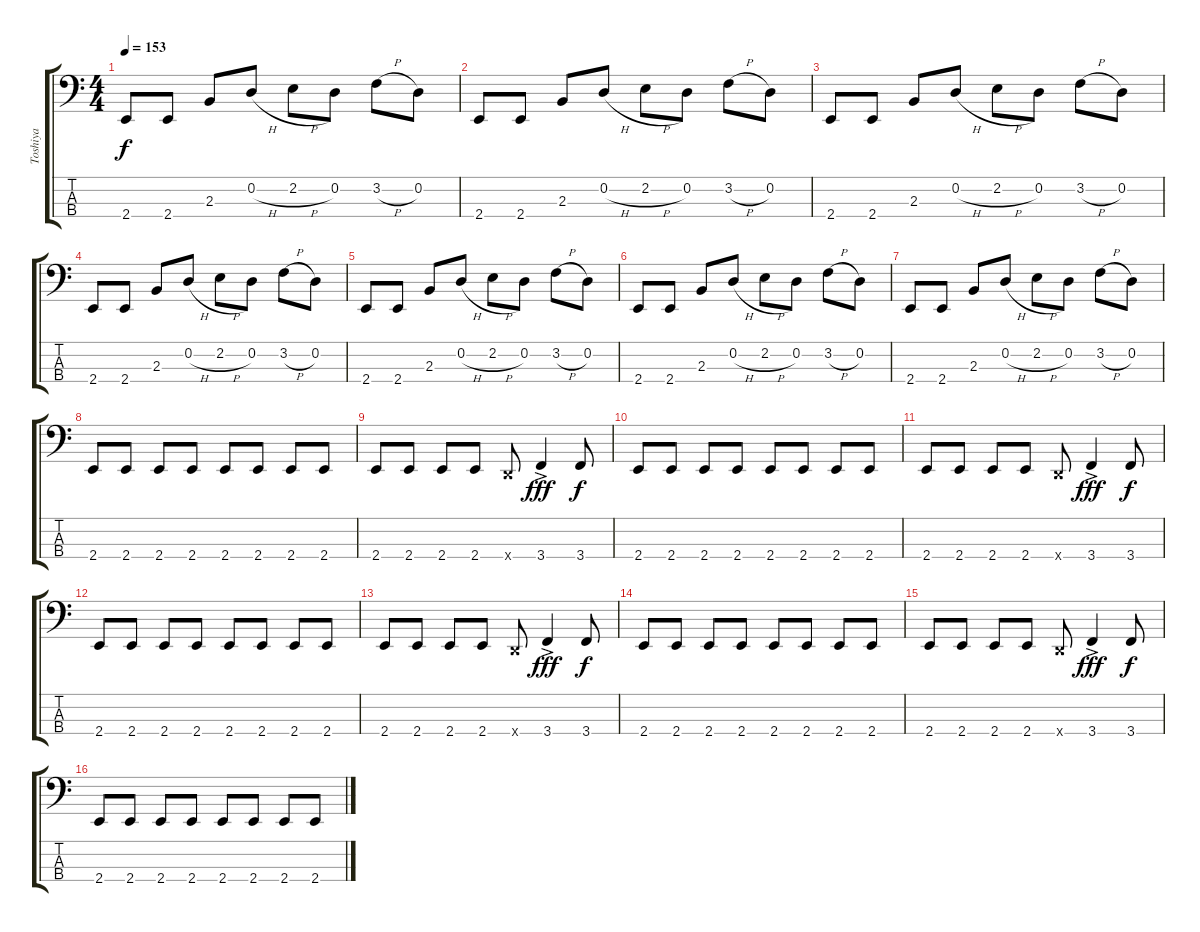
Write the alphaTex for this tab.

\track ("Toshiya" "Toshiya") {instrument electricbasspick}
\staff {score tabs}
\tuning (G2 D2 A1 D1) {hide}
\ts (4 4)
\tempo 153
\clef f4
\ks c
2.4.8{dy f} 2.4.8 2.3.8 0.2{h}.8 2.2{h}.8 0.2.8 3.2{h}.8 0.2.8 |
2.4.8 2.4.8 2.3.8 0.2{h}.8 2.2{h}.8 0.2.8 3.2{h}.8 0.2.8 |
2.4.8 2.4.8 2.3.8 0.2{h}.8 2.2{h}.8 0.2.8 3.2{h}.8 0.2.8 |
2.4.8 2.4.8 2.3.8 0.2{h}.8 2.2{h}.8 0.2.8 3.2{h}.8 0.2.8 |
2.4.8 2.4.8 2.3.8 0.2{h}.8 2.2{h}.8 0.2.8 3.2{h}.8 0.2.8 |
2.4.8 2.4.8 2.3.8 0.2{h}.8 2.2{h}.8 0.2.8 3.2{h}.8 0.2.8 |
2.4.8 2.4.8 2.3.8 0.2{h}.8 2.2{h}.8 0.2.8 3.2{h}.8 0.2.8 |
2.4.8 2.4.8 2.4.8 2.4.8 2.4.8 2.4.8 2.4.8 2.4.8 |
2.4.8 2.4.8 2.4.8 2.4.8 0.4{x}.8 3.4{ac}.4{dy fff} 3.4.8{dy f} |
2.4.8 2.4.8 2.4.8 2.4.8 2.4.8 2.4.8 2.4.8 2.4.8 |
2.4.8 2.4.8 2.4.8 2.4.8 0.4{x}.8 3.4{ac}.4{dy fff} 3.4.8{dy f} |
2.4.8 2.4.8 2.4.8 2.4.8 2.4.8 2.4.8 2.4.8 2.4.8 |
2.4.8 2.4.8 2.4.8 2.4.8 0.4{x}.8 3.4{ac}.4{dy fff} 3.4.8{dy f} |
2.4.8 2.4.8 2.4.8 2.4.8 2.4.8 2.4.8 2.4.8 2.4.8 |
2.4.8 2.4.8 2.4.8 2.4.8 0.4{x}.8 3.4{ac}.4{dy fff} 3.4.8{dy f} |
2.4.8 2.4.8 2.4.8 2.4.8 2.4.8 2.4.8 2.4.8 2.4.8
